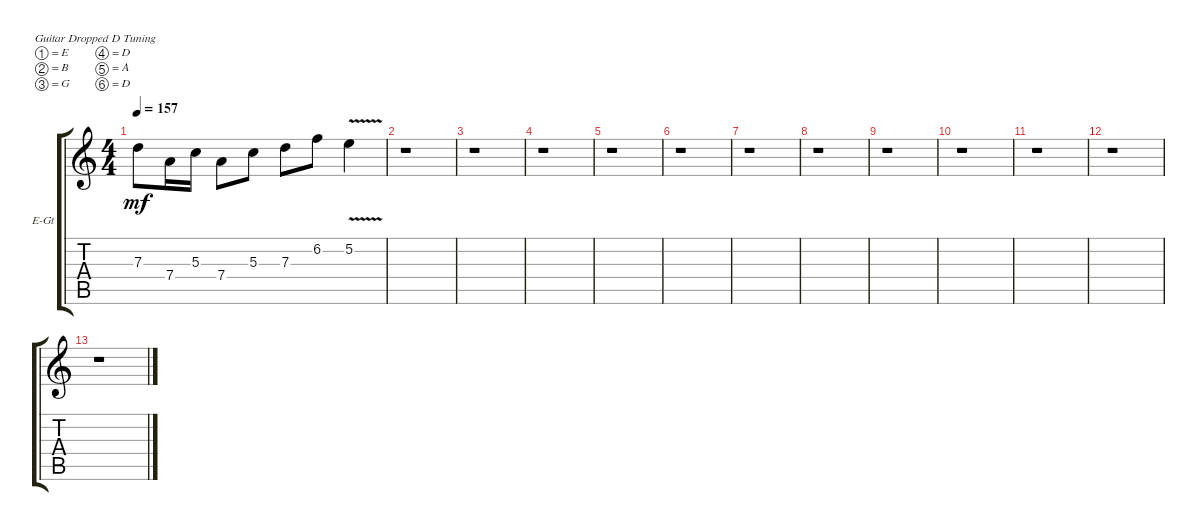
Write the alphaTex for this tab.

\defaultSystemsLayout 4
\bracketExtendMode groupsimilarinstruments
\firstSystemTrackNameOrientation horizontal
\otherSystemsTrackNameOrientation horizontal
\track ("Gtr2 Lead - (Erza)" "E-Gt") {instrument distortionguitar}
\staff {score tabs}
\tuning (E4 B3 G3 D3 A2 D2)
\ts (4 4)
\tempo 157
\clef g2
\ks c
7.3.8{dy mf} 7.4.16 5.3.16 7.4.8 5.3.8 7.3.8 6.2.8 5.2{v}.4 |
r.1 |
r.1 |
r.1 |
r.1 |
r.1 |
r.1 |
r.1 |
r.1 |
r.1 |
r.1 |
r.1 |
r.1
